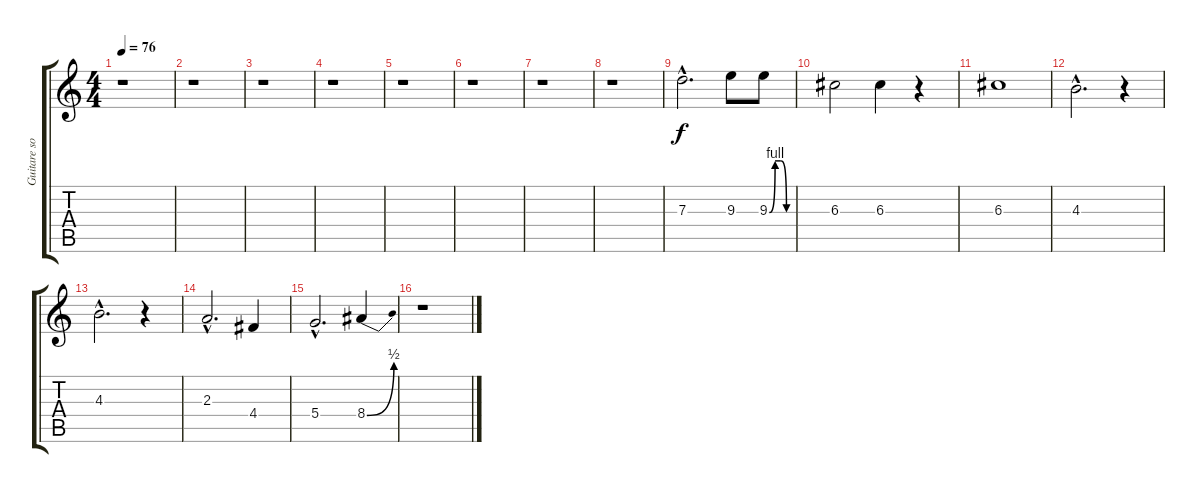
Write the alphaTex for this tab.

\track ("Guitare solo 2" "Guitare so") {instrument distortionguitar}
\staff {score tabs}
\tuning (E4 B3 G3 D3 A2 E2) {hide}
\ts (4 4)
\tempo 76
\clef g2
\ks c
r.1{dy f} |
r.1 |
r.1 |
r.1 |
r.1 |
r.1 |
r.1 |
r.1 |
7.3{hac}.2{d} 9.3.8 9.3{be (custom 0 0 15 4 30 4 45 0 60 0)}.8 |
6.3.2 6.3.4 r.4 |
6.3.1 |
4.3{hac}.2{d} r.4 |
4.3{hac}.2{d} r.4 |
2.3{hac}.2{d} 4.4.4 |
5.4{hac}.2{d} 8.4{be (bend 0 0 60 2)}.4 |
r.1
